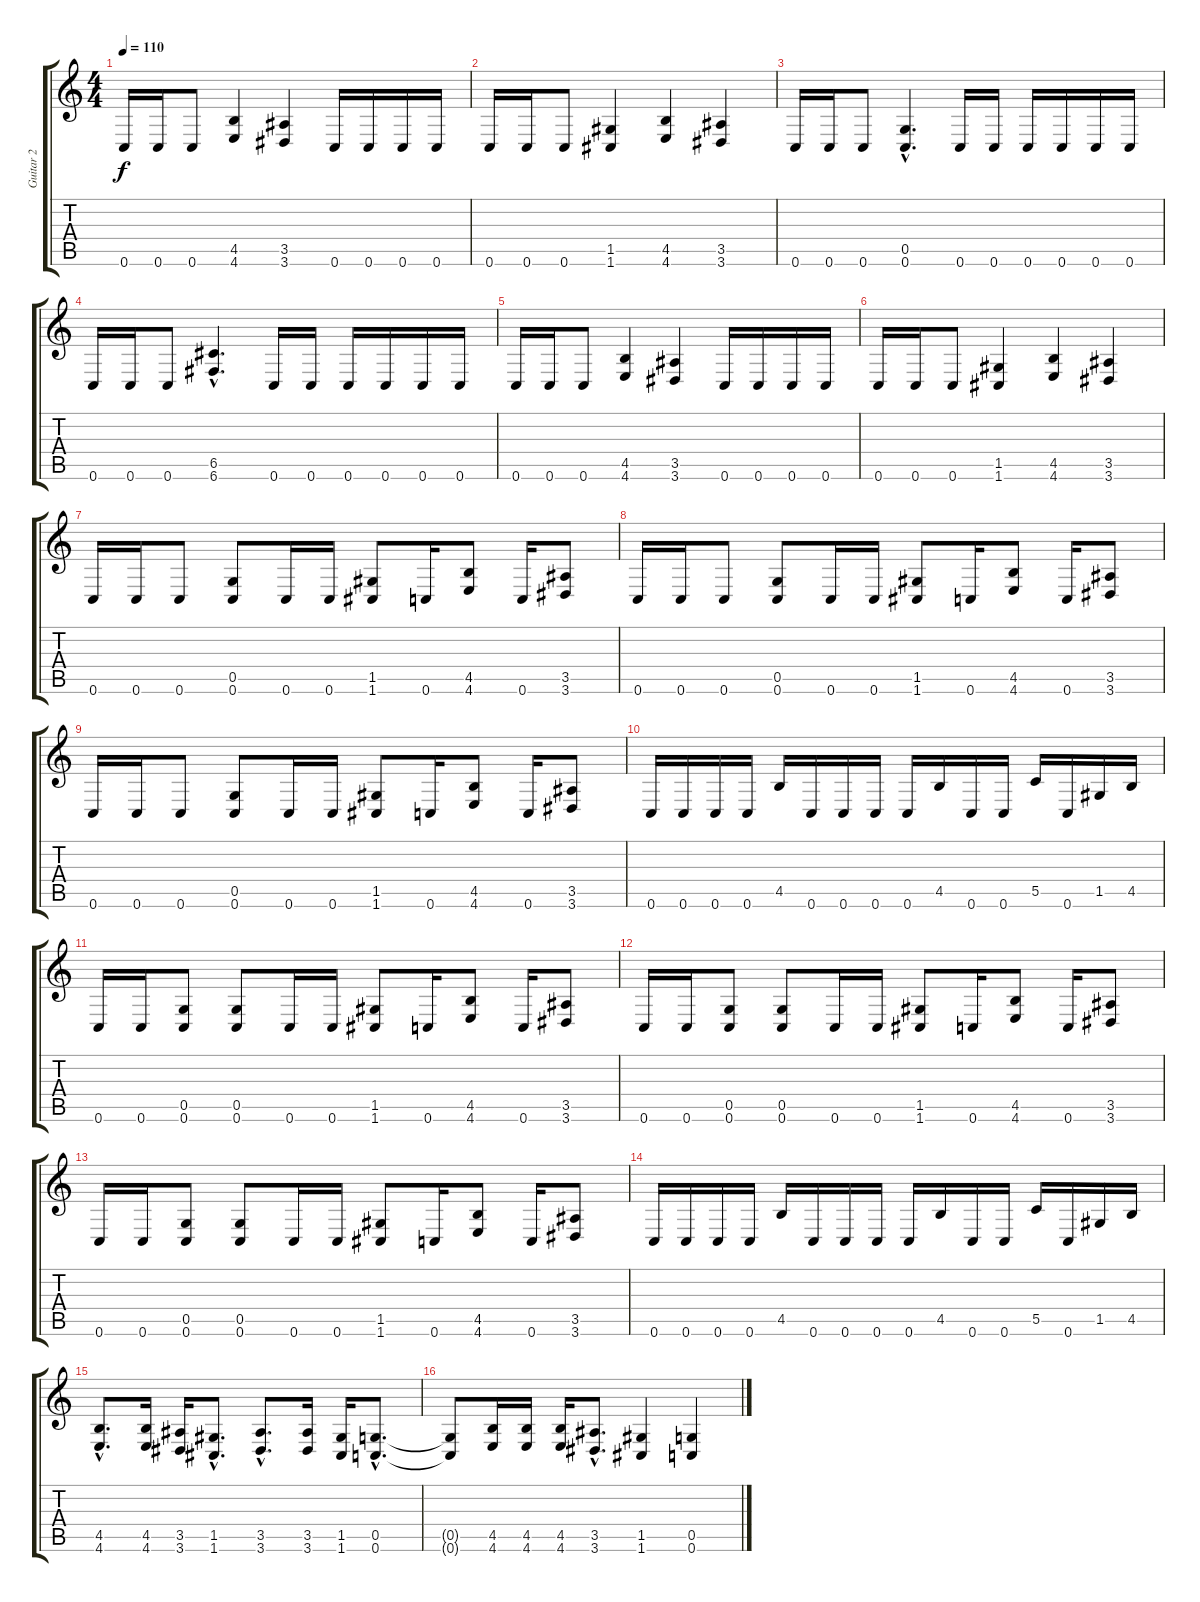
\track ("Guitar 2" "Guitar 2") {instrument distortionguitar}
\staff {score tabs}
\tuning (D4 A3 F3 C3 G2 C2) {hide}
\ts (4 4)
\tempo 110
\clef g2
\ks c
0.6.16{dy f} 0.6.16 0.6.8 (4.5 4.6).4 (3.5 3.6).4 0.6.16 0.6.16 0.6.16 0.6.16 |
0.6.16 0.6.16 0.6.8 (1.5 1.6).4 (4.5 4.6).4 (3.5 3.6).4 |
0.6.16 0.6.16 0.6.8 (0.5{hac} 0.6{hac}).4{d} 0.6.16 0.6.16 0.6.16 0.6.16 0.6.16 0.6.16 |
0.6.16 0.6.16 0.6.8 (6.5{hac} 6.6{hac}).4{d} 0.6.16 0.6.16 0.6.16 0.6.16 0.6.16 0.6.16 |
0.6.16 0.6.16 0.6.8 (4.5 4.6).4 (3.5 3.6).4 0.6.16 0.6.16 0.6.16 0.6.16 |
0.6.16 0.6.16 0.6.8 (1.5 1.6).4 (4.5 4.6).4 (3.5 3.6).4 |
0.6.16 0.6.16 0.6.8 (0.5 0.6).8 0.6.16 0.6.16 (1.5 1.6).8 0.6.16 (4.5 4.6).8 0.6.16 (3.5 3.6).8 |
0.6.16 0.6.16 0.6.8 (0.5 0.6).8 0.6.16 0.6.16 (1.5 1.6).8 0.6.16 (4.5 4.6).8 0.6.16 (3.5 3.6).8 |
0.6.16 0.6.16 0.6.8 (0.5 0.6).8 0.6.16 0.6.16 (1.5 1.6).8 0.6.16 (4.5 4.6).8 0.6.16 (3.5 3.6).8 |
0.6.16 0.6.16 0.6.16 0.6.16 4.5.16 0.6.16 0.6.16 0.6.16 0.6.16 4.5.16 0.6.16 0.6.16 5.5.16 0.6.16 1.5.16 4.5.16 |
0.6.16 0.6.16 (0.5 0.6).8 (0.5 0.6).8 0.6.16 0.6.16 (1.5 1.6).8 0.6.16 (4.5 4.6).8 0.6.16 (3.5 3.6).8 |
0.6.16 0.6.16 (0.5 0.6).8 (0.5 0.6).8 0.6.16 0.6.16 (1.5 1.6).8 0.6.16 (4.5 4.6).8 0.6.16 (3.5 3.6).8 |
0.6.16 0.6.16 (0.5 0.6).8 (0.5 0.6).8 0.6.16 0.6.16 (1.5 1.6).8 0.6.16 (4.5 4.6).8 0.6.16 (3.5 3.6).8 |
0.6.16 0.6.16 0.6.16 0.6.16 4.5.16 0.6.16 0.6.16 0.6.16 0.6.16 4.5.16 0.6.16 0.6.16 5.5.16 0.6.16 1.5.16 4.5.16 |
(4.5{hac} 4.6{hac}).8{d} (4.5 4.6).16 (3.5 3.6).16 (1.5{hac} 1.6{hac}).8{d} (3.5{hac} 3.6{hac}).8{d} (3.5 3.6).16 (1.5 1.6).16 (0.5{hac} 0.6{hac}).8{d} |
(0.5{t} 0.6{t}).8 (4.5 4.6).16 (4.5 4.6).16 (4.5 4.6).16 (3.5{hac} 3.6{hac}).8{d} (1.5 1.6).4 (0.5 0.6).4
